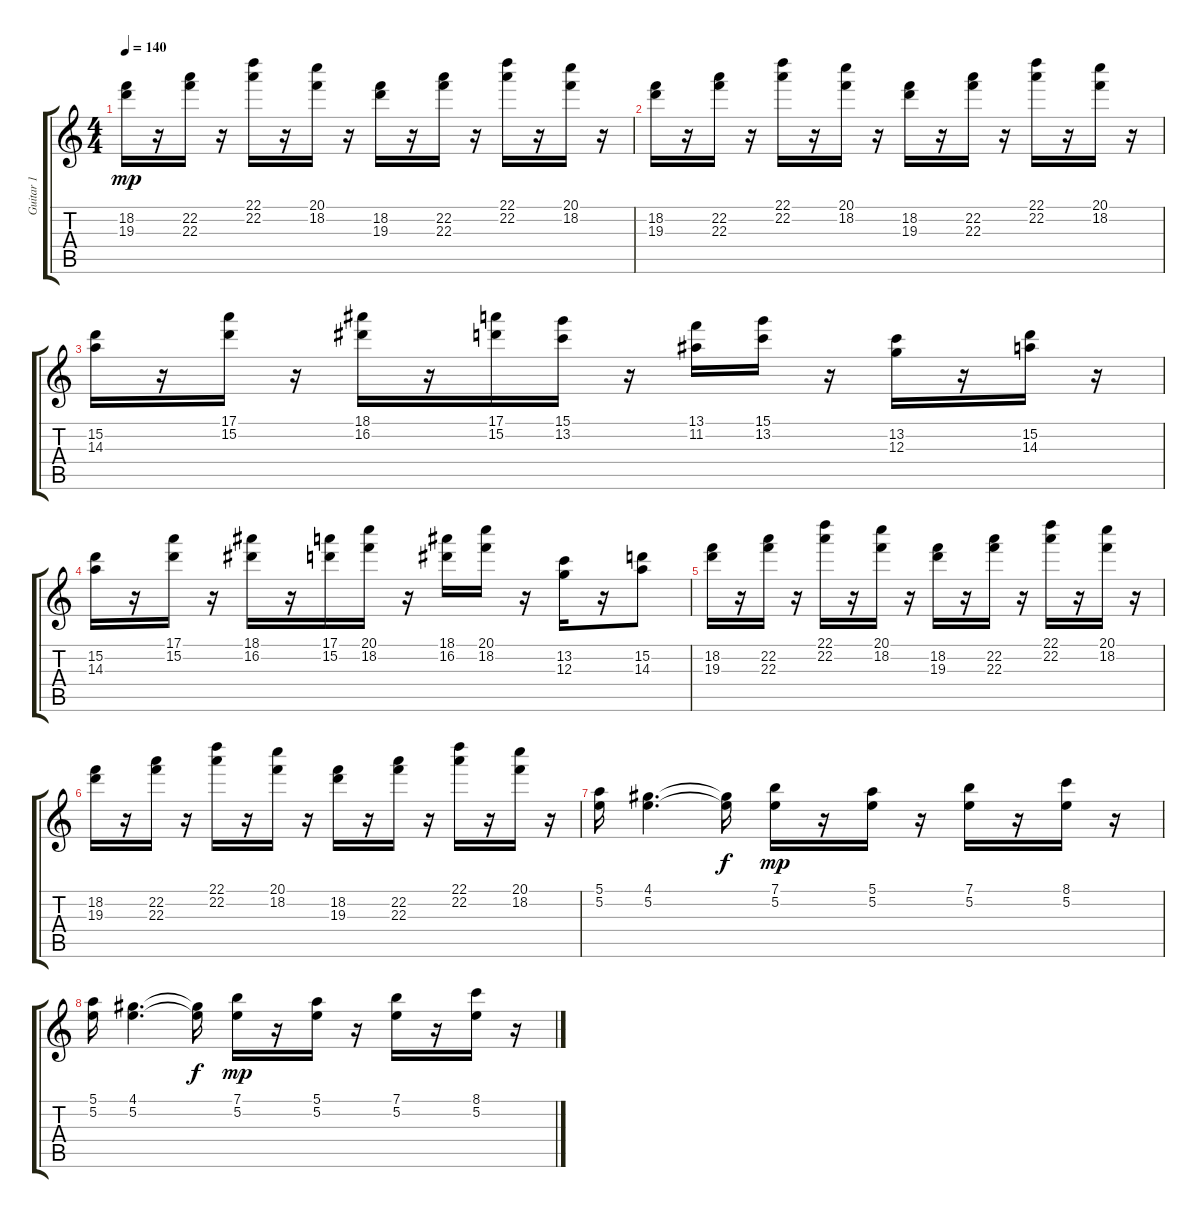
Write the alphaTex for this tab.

\track ("Guitar 1" "Guitar 1") {instrument distortionguitar}
\staff {score tabs}
\tuning (E4 B3 G3 D3 A2 E2) {hide}
\ts (4 4)
\tempo 140
\clef g2
\ks c
(18.2 19.3).16{dy mp} r.16 (22.2 22.3).16 r.16 (22.1 22.2).16 r.16 (20.1 18.2).16 r.16 (18.2 19.3).16 r.16 (22.2 22.3).16 r.16 (22.1 22.2).16 r.16 (20.1 18.2).16 r.16 |
(18.2 19.3).16 r.16 (22.2 22.3).16 r.16 (22.1 22.2).16 r.16 (20.1 18.2).16 r.16 (18.2 19.3).16 r.16 (22.2 22.3).16 r.16 (22.1 22.2).16 r.16 (20.1 18.2).16 r.16 |
(15.2 14.3).16 r.16 (17.1 15.2).16 r.16 (18.1 16.2).16 r.16 (17.1 15.2).16 (15.1 13.2).16 r.16 (13.1 11.2).16 (15.1 13.2).16 r.16 (13.2 12.3).16 r.16 (15.2 14.3).16 r.16 |
(15.2 14.3).16 r.16 (17.1 15.2).16 r.16 (18.1 16.2).16 r.16 (17.1 15.2).16 (20.1 18.2).16 r.16 (18.1 16.2).16 (20.1 18.2).16 r.16 (13.2 12.3).16 r.16 (15.2 14.3).8 |
(18.2 19.3).16 r.16 (22.2 22.3).16 r.16 (22.1 22.2).16 r.16 (20.1 18.2).16 r.16 (18.2 19.3).16 r.16 (22.2 22.3).16 r.16 (22.1 22.2).16 r.16 (20.1 18.2).16 r.16 |
(18.2 19.3).16 r.16 (22.2 22.3).16 r.16 (22.1 22.2).16 r.16 (20.1 18.2).16 r.16 (18.2 19.3).16 r.16 (22.2 22.3).16 r.16 (22.1 22.2).16 r.16 (20.1 18.2).16 r.16 |
(5.1 5.2).16 (4.1 5.2).4{d} (4.1{t} 5.2{t}).16{dy f} (7.1 5.2).16{dy mp} r.16 (5.1 5.2).16 r.16 (7.1 5.2).16 r.16 (8.1 5.2).16 r.16 |
(5.1 5.2).16 (4.1 5.2).4{d} (4.1{t} 5.2{t}).16{dy f} (7.1 5.2).16{dy mp} r.16 (5.1 5.2).16 r.16 (7.1 5.2).16 r.16 (8.1 5.2).16 r.16
